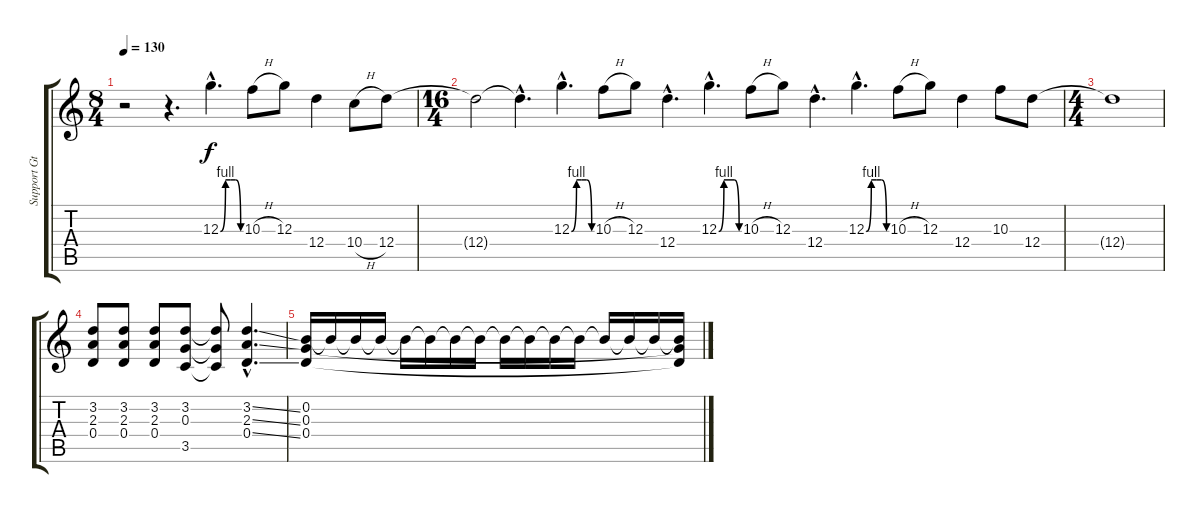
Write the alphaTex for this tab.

\track ("Support Gtr 3" "Support Gt") {instrument distortionguitar}
\staff {score tabs}
\tuning (E4 B3 G3 D3 A2 E2) {hide}
\ts (8 4)
\tempo 130
\clef g2
\ks c
r.2{dy f} r.4{d} 12.3{be (custom 0 0 15 4 30 4 45 4 60 0) hac}.4{d} 10.3{h}.8 12.3.8 12.4.4 10.4{h}.8 12.4.8 |
\ts (16 4)
12.4{t}.2 12.4{hac t}.4{d} 12.3{be (custom 0 0 15 4 30 4 45 4 60 0) hac}.4{d} 10.3{h}.8 12.3.8 12.4{hac}.4{d} 12.3{be (custom 0 0 15 4 30 4 45 4 60 0) hac}.4{d} 10.3{h}.8 12.3.8 12.4{hac}.4{d} 12.3{be (custom 0 0 15 4 30 4 45 4 60 0) hac}.4{d} 10.3{h}.8 12.3.8 12.4.4 10.3.8 12.4.8 |
\ts (4 4)
12.4{t}.1 |
(3.2 2.3 0.4).8 (3.2 2.3 0.4).8 (3.2 2.3 0.4).8 (3.2 0.3 3.5).8 (3.2{t} 0.3{t} 3.5{t}).8 (3.2{ss hac} 2.3{ss hac} 0.4{ss hac}).4{d} |
(0.2 0.3 0.4).16 0.2{t}.16{volume 15} 0.2{t}.16{volume 14} 0.2{t}.16{volume 13} 0.2{t}.16{volume 12} 0.2{t}.16{volume 11} 0.2{t}.16{volume 10} 0.2{t}.16{volume 9} 0.2{t}.16{volume 8} 0.2{t}.16{volume 7} 0.2{t}.16{volume 6} 0.2{t}.16{volume 5} 0.2{t}.16{volume 4} 0.2{t}.16{volume 3} 0.2{t}.16{volume 2} (0.2{t} 0.3{t} 0.4{t}).16{volume 1}
